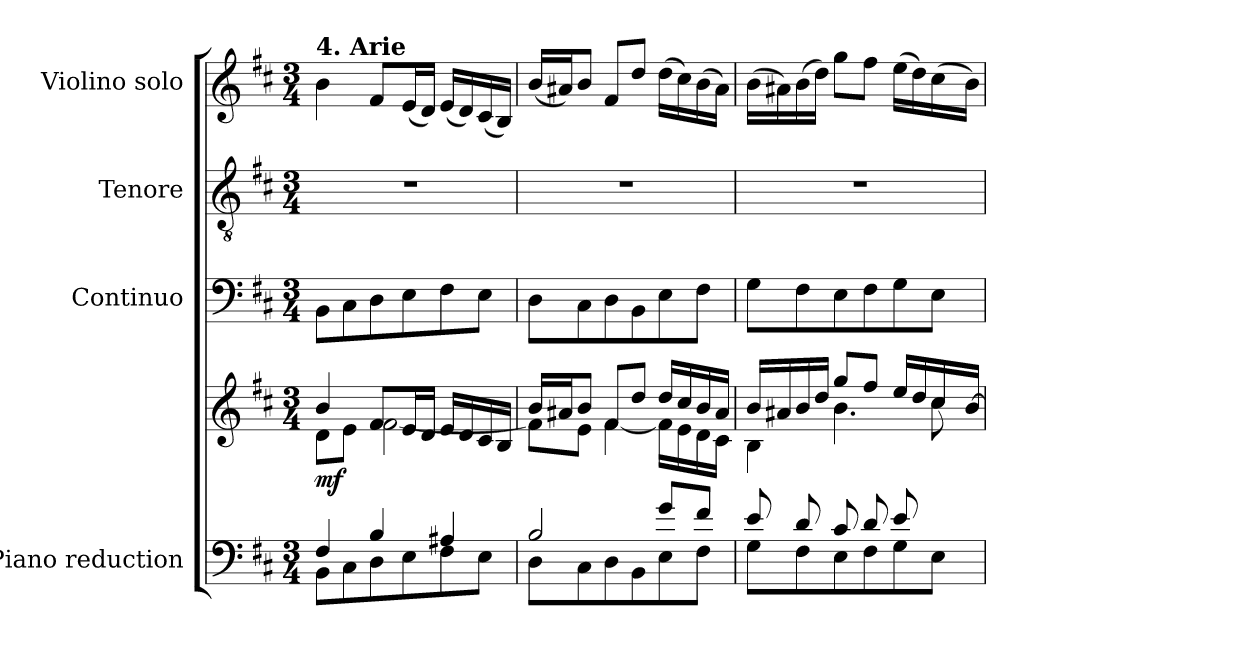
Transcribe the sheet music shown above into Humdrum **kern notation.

**kern	**kern	**dynam	**kern	**kern	**kern
*part4	*part4	*part4	*part3	*part2	*part1
*staff5	*staff4	*staff4/5	*staff3	*staff2	*staff1
*I"Piano reduction	*	*	*I"Continuo	*I"Tenore	*I"Violino solo
*I'Pno	*	*	*	*	*I'Vln
*clefF4	*clefG2	*	*clefF4	*clefGv2	*clefG2
*k[f#c#]	*k[f#c#]	*	*k[f#c#]	*k[f#c#]	*k[f#c#]
*M3/4	*M3/4	*	*M3/4	*M3/4	*M3/4
=1	=1	=1	=1	=1	=1
*^	*^	*	*	*	*
!	!	!	!	!	!	!	!LO:TX:a:B:t=4. Arie
!	!	!	!	!LO:DY:b	!	!	!
4F#/	8BB\L	4b/	8d\L	mf	8BB\L	2.r	4b\
.	8C#\	.	8e\J	.	8C#\	.	.
4B/	8D\	8f#/L	[2f#\	.	8D\	.	8f#/L
.	8E\	16e/L	.	.	8E\	.	(<16e/L
.	.	16d/JJ	.	.	.	.	16d/JJ)
4A#X/	8F#\	16e/LL	.	.	8F#\	.	(<16e/LL
.	.	16d/	.	.	.	.	16d/)
.	8E\J	16c#/	.	.	8E\J	.	(<16c#/
.	.	16B/JJ	.	.	.	.	16B/JJ)
=2	=2	=2	=2	=2	=2	=2	=2
2B/	8D\L	16b/LL	8f#\L]	.	8D\L	2.r	(<16b/LL
.	.	16a#X/J	.	.	.	.	16a#X/J)
.	8C#\	8b/J	8e\J	.	8C#\	.	8b/J
.	8D\	8f#/L	[4f#\	.	8D\	.	8f#/L
.	8BB\	8dd/J	.	.	8BB\	.	8dd/J
8g/L	8E\	16dd/LL	16f#\LL]	.	8E\	.	(>16dd\LL
.	.	16cc#/	16e\	.	.	.	16cc#\)
8f#/J	8F#\J	16b/	16d\	.	8F#\J	.	(>16b\
.	.	16a#/JJ	16c#\JJ	.	.	.	16a#\JJ)
=3	=3	=3	=3	=3	=3	=3	=3
*	*	*	*^	*	*	*	*
8e/L	8G\L	16b/LL	4B\	8ryy	.	8G\L	2.r	(>16b\LL
.	.	16a#X/	.	.	.	.	.	16a#X\)
*	*	*	*v	*v	*	*	*	*
8d/	8F#\	16b/	.	.	8F#\	.	(>16b\
.	.	16dd/JJ	.	.	.	.	16dd\JJ)
8c#/	8E\	8gg/L	4.b\	.	8E\	.	8gg\L
8d/	8F#\	8ff#/J	.	.	8F#\	.	8ff#\J
8e/	8G\	16ee/LL	.	.	8G\	.	(>16ee\LL
.	.	16dd/	.	.	.	.	16dd\)
*	*	*	*^	*	*	*	*
8ryy	8E\J	16cc#/	8cc#\	8g\J	.	8E\J	.	(>16cc#\
.	.	[16b/JJ	.	.	.	.	.	16b\JJ)
*v	*v	*	*	*	*	*	*	*
*	*v	*v	*v	*	*	*	*
=	=	=	=	=	=
*-	*-	*-	*-	*-	*-
